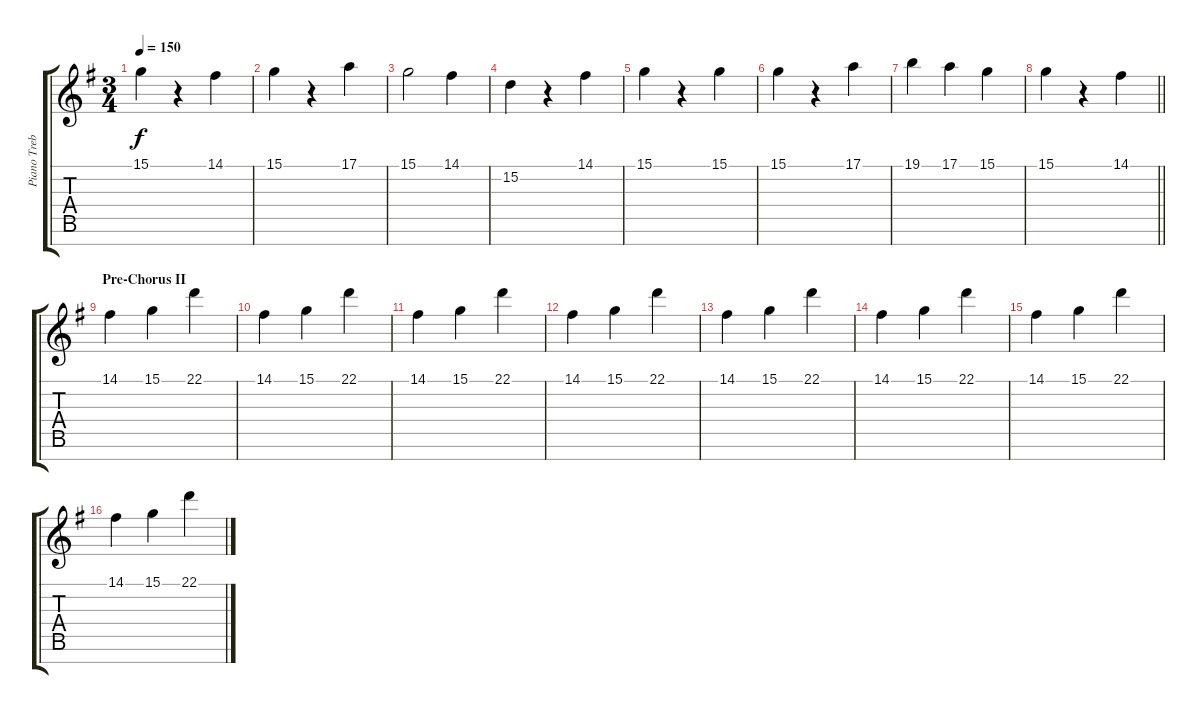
\track ("Piano Treble" "Piano Treb") {instrument acousticgrandpiano}
\staff {score tabs}
\tuning (E4 B3 G3 D3 A2 E2 B1) {hide}
\ts (3 4)
\tempo 150
\clef g2
\ks g
15.1.4{dy f} r.4 14.1.4 |
15.1.4 r.4 17.1.4 |
15.1.2 14.1.4 |
15.2.4 r.4 14.1.4 |
15.1.4 r.4 15.1.4 |
15.1.4 r.4 17.1.4 |
19.1.4 17.1.4 15.1.4 |
\barLineRight lightlight
15.1.4 r.4 14.1.4 |
\section ("" "Pre-Chorus II")
14.1.4 15.1.4 22.1.4 |
14.1.4 15.1.4 22.1.4 |
14.1.4 15.1.4 22.1.4 |
14.1.4 15.1.4 22.1.4 |
14.1.4 15.1.4 22.1.4 |
14.1.4 15.1.4 22.1.4 |
14.1.4 15.1.4 22.1.4 |
14.1.4 15.1.4 22.1.4
